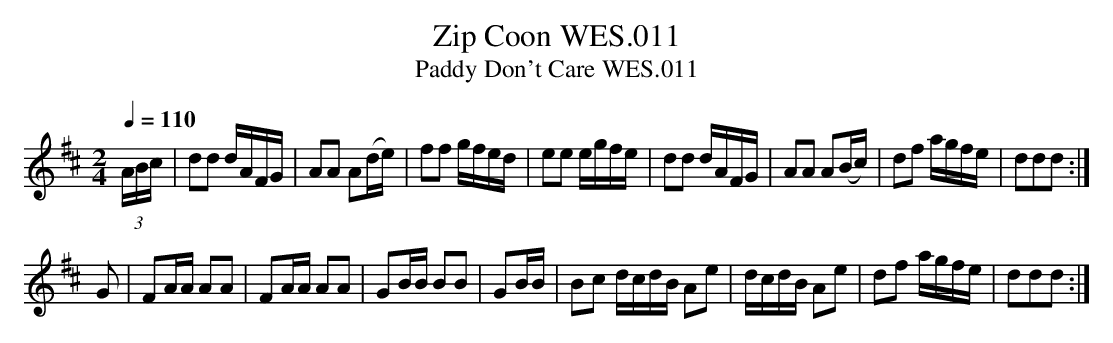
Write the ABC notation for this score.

X:1
T:Zip Coon WES.011
T:Paddy Don't Care WES.011
M:2/4
L:1/8
Q:1/4=110
K:D
(3A/B/c/|dd d/A/F/G/|AA A(d/e/)|ff g/f/e/d/|ee e/g/f/e/|dd d/A/F/G/|AA A(B/c/)|df a/g/f/e/|ddd:|
G|FA/A/ AA|FA/A/ AA|GB/B/ BB| GB/B/ |Bc d/c/d/B/ Ae|d/c/d/B/ Ae|df a/g/f/e/|ddd :|
